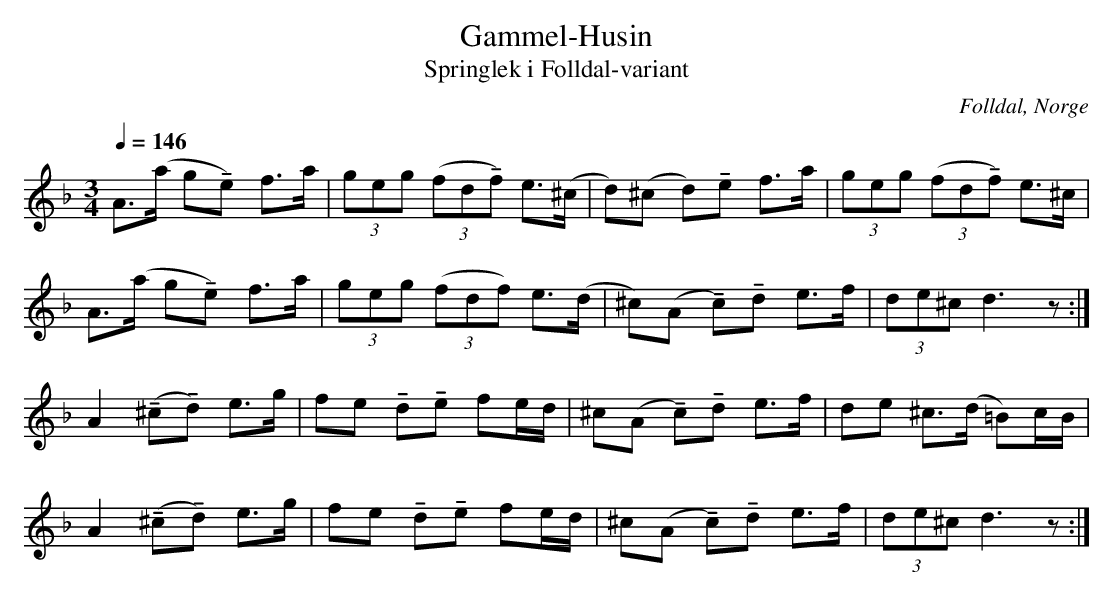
X:1
T:Gammel-Husin
T:Springlek i Folldal-variant
O:Folldal, Norge
M:3/4
L:1/8
Q:1/4=146
K:Dm
A>(a g!tenuto!e) f>a|(3geg (3(fd!tenuto!f) e>(^c|d)(^c d)!tenuto!e f>a|(3geg (3(fd!tenuto!f) e>^c|!
A>(a g!tenuto!e) f>a|(3geg (3(fdf) e>(d|^c)(A !tenuto!c)!tenuto!d e>f|(3de^c d3z:|!
A2 (!tenuto!^c!tenuto!d) e>g|fe !tenuto!d!tenuto!e fe/d/|^c(A !tenuto!c)!tenuto!d e>f|de ^c>(d =B)c/B/|!
A2 (!tenuto!^c!tenuto!d) e>g|fe !tenuto!d!tenuto!e fe/d/|^c(A !tenuto!c)!tenuto!d e>f|(3de^c d3z:|]
